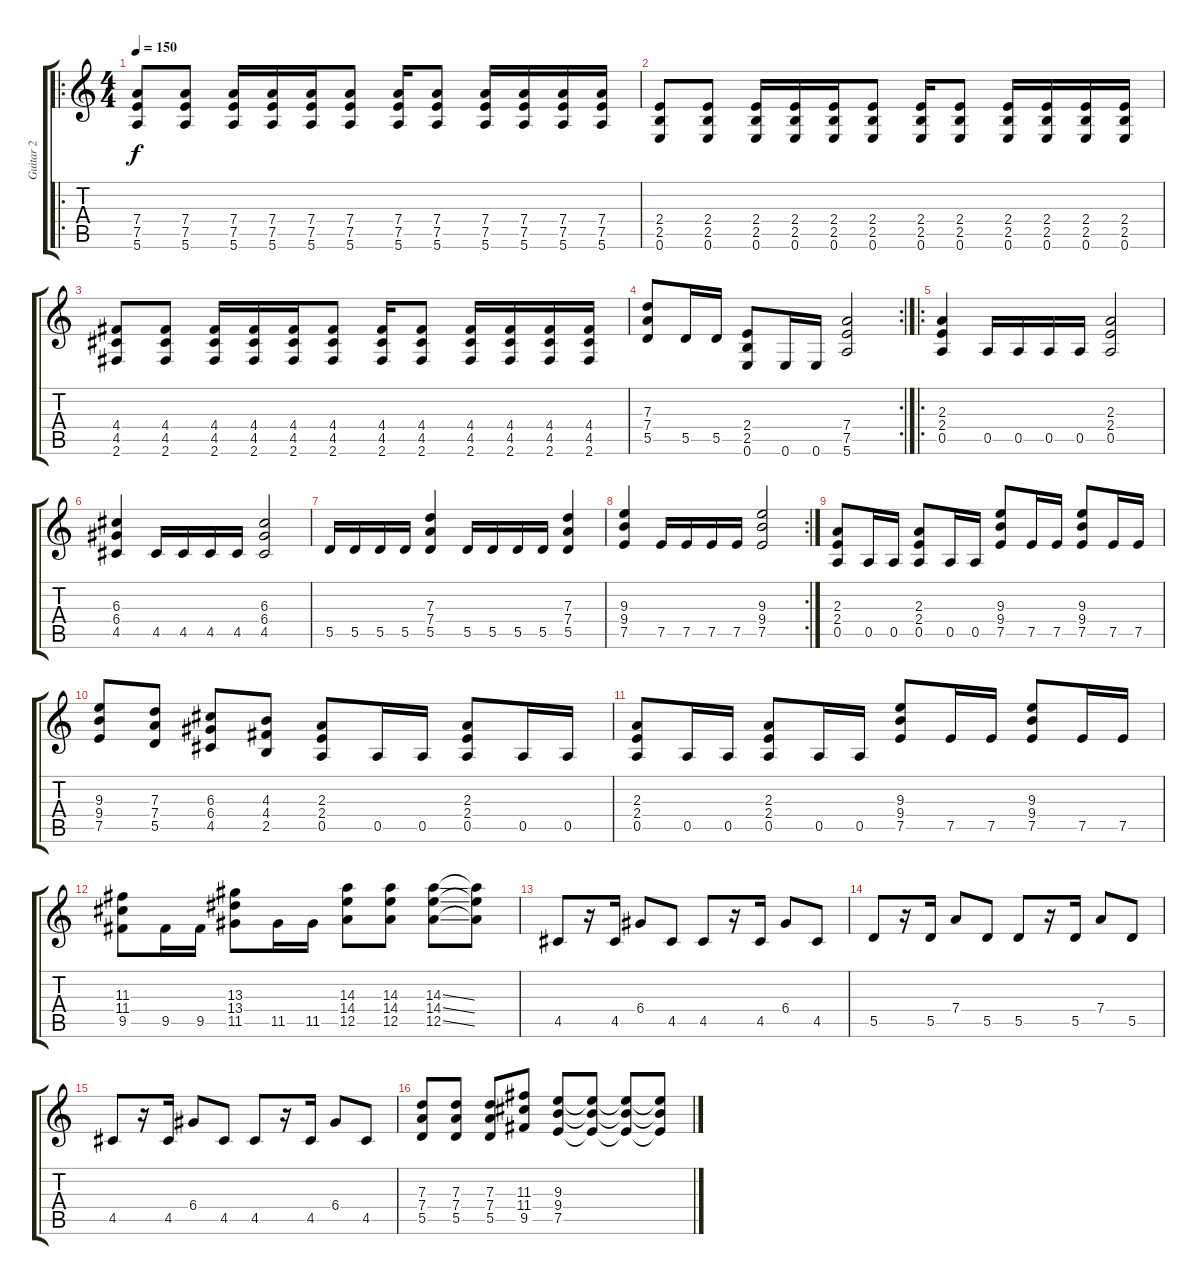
\track ("Guitar 2" "Guitar 2") {instrument distortionguitar}
\staff {score tabs}
\tuning (E4 B3 G3 D3 A2 E2) {hide}
\ro
\ts (4 4)
\tempo 150
\clef g2
\ks c
(7.4 7.5 5.6).8{dy f} (7.4 7.5 5.6).8 (7.4 7.5 5.6).16 (7.4 7.5 5.6).16 (7.4 7.5 5.6).16 (7.4 7.5 5.6).8 (7.4 7.5 5.6).16 (7.4 7.5 5.6).8 (7.4 7.5 5.6).16 (7.4 7.5 5.6).16 (7.4 7.5 5.6).16 (7.4 7.5 5.6).16 |
(2.4 2.5 0.6).8 (2.4 2.5 0.6).8 (2.4 2.5 0.6).16 (2.4 2.5 0.6).16 (2.4 2.5 0.6).16 (2.4 2.5 0.6).8 (2.4 2.5 0.6).16 (2.4 2.5 0.6).8 (2.4 2.5 0.6).16 (2.4 2.5 0.6).16 (2.4 2.5 0.6).16 (2.4 2.5 0.6).16 |
(4.4 4.5 2.6).8 (4.4 4.5 2.6).8 (4.4 4.5 2.6).16 (4.4 4.5 2.6).16 (4.4 4.5 2.6).16 (4.4 4.5 2.6).8 (4.4 4.5 2.6).16 (4.4 4.5 2.6).8 (4.4 4.5 2.6).16 (4.4 4.5 2.6).16 (4.4 4.5 2.6).16 (4.4 4.5 2.6).16 |
\rc 2
(7.3 7.4 5.5).8 5.5.16 5.5.16 (2.4 2.5 0.6).8 0.6.16 0.6.16 (7.4 7.5 5.6).2 |
\ro
(2.3 2.4 0.5).4 0.5.16 0.5.16 0.5.16 0.5.16 (2.3 2.4 0.5).2 |
(6.3 6.4 4.5).4 4.5.16 4.5.16 4.5.16 4.5.16 (6.3 6.4 4.5).2 |
5.5.16 5.5.16 5.5.16 5.5.16 (7.3 7.4 5.5).4 5.5.16 5.5.16 5.5.16 5.5.16 (7.3 7.4 5.5).4 |
\rc 2
(9.3 9.4 7.5).4 7.5.16 7.5.16 7.5.16 7.5.16 (9.3 9.4 7.5).2 |
(2.3 2.4 0.5).8 0.5.16 0.5.16 (2.3 2.4 0.5).8 0.5.16 0.5.16 (9.3 9.4 7.5).8 7.5.16 7.5.16 (9.3 9.4 7.5).8 7.5.16 7.5.16 |
(9.3 9.4 7.5).8 (7.3 7.4 5.5).8 (6.3 6.4 4.5).8 (4.3 4.4 2.5).8 (2.3 2.4 0.5).8 0.5.16 0.5.16 (2.3 2.4 0.5).8 0.5.16 0.5.16 |
(2.3 2.4 0.5).8 0.5.16 0.5.16 (2.3 2.4 0.5).8 0.5.16 0.5.16 (9.3 9.4 7.5).8 7.5.16 7.5.16 (9.3 9.4 7.5).8 7.5.16 7.5.16 |
(11.3 11.4 9.5).8 9.5.16 9.5.16 (13.3 13.4 11.5).8 11.5.16 11.5.16 (14.3 14.4 12.5).8 (14.3 14.4 12.5).8 (14.3{ss} 14.4{ss} 12.5{ss}).8 (14.3{t} 14.4{t} 12.5{t}).8 |
4.5.8 r.16 4.5.16 6.4.8 4.5.8 4.5.8 r.16 4.5.16 6.4.8 4.5.8 |
5.5.8 r.16 5.5.16 7.4.8 5.5.8 5.5.8 r.16 5.5.16 7.4.8 5.5.8 |
4.5.8 r.16 4.5.16 6.4.8 4.5.8 4.5.8 r.16 4.5.16 6.4.8 4.5.8 |
(7.3 7.4 5.5).8 (7.3 7.4 5.5).8 (7.3 7.4 5.5).8 (11.3 11.4 9.5).8 (9.3 9.4 7.5).8 (9.3{t} 9.4{t} 7.5{t}).8 (9.3{t} 9.4{t} 7.5{t}).8 (9.3{t} 9.4{t} 7.5{t}).8
